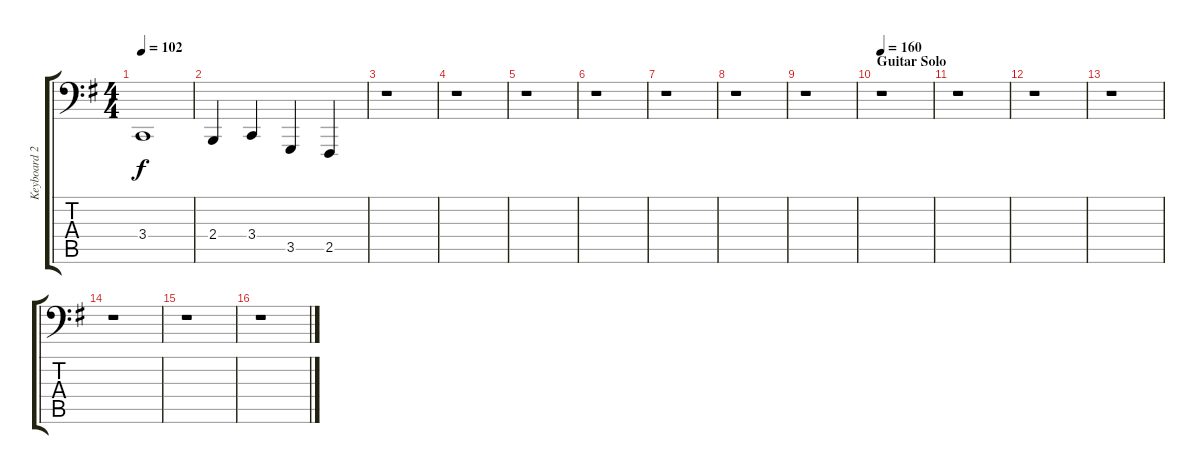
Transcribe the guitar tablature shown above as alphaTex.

\track ("Keyboard 2" "Keyboard 2") {instrument lead2sawtooth}
\staff {score tabs}
\tuning (C3 G2 D2 A1 E1 B0) {hide}
\ts (4 4)
\tempo 102
\clef f4
\ks g
3.4.1{dy f} |
2.4.4 3.4.4 3.5.4 2.5.4 |
r.1 |
r.1 |
r.1 |
r.1 |
r.1 |
r.1 |
r.1 |
\section ("" "Guitar Solo")
\tempo 160
r.1 |
r.1 |
r.1 |
r.1 |
r.1 |
r.1 |
r.1
